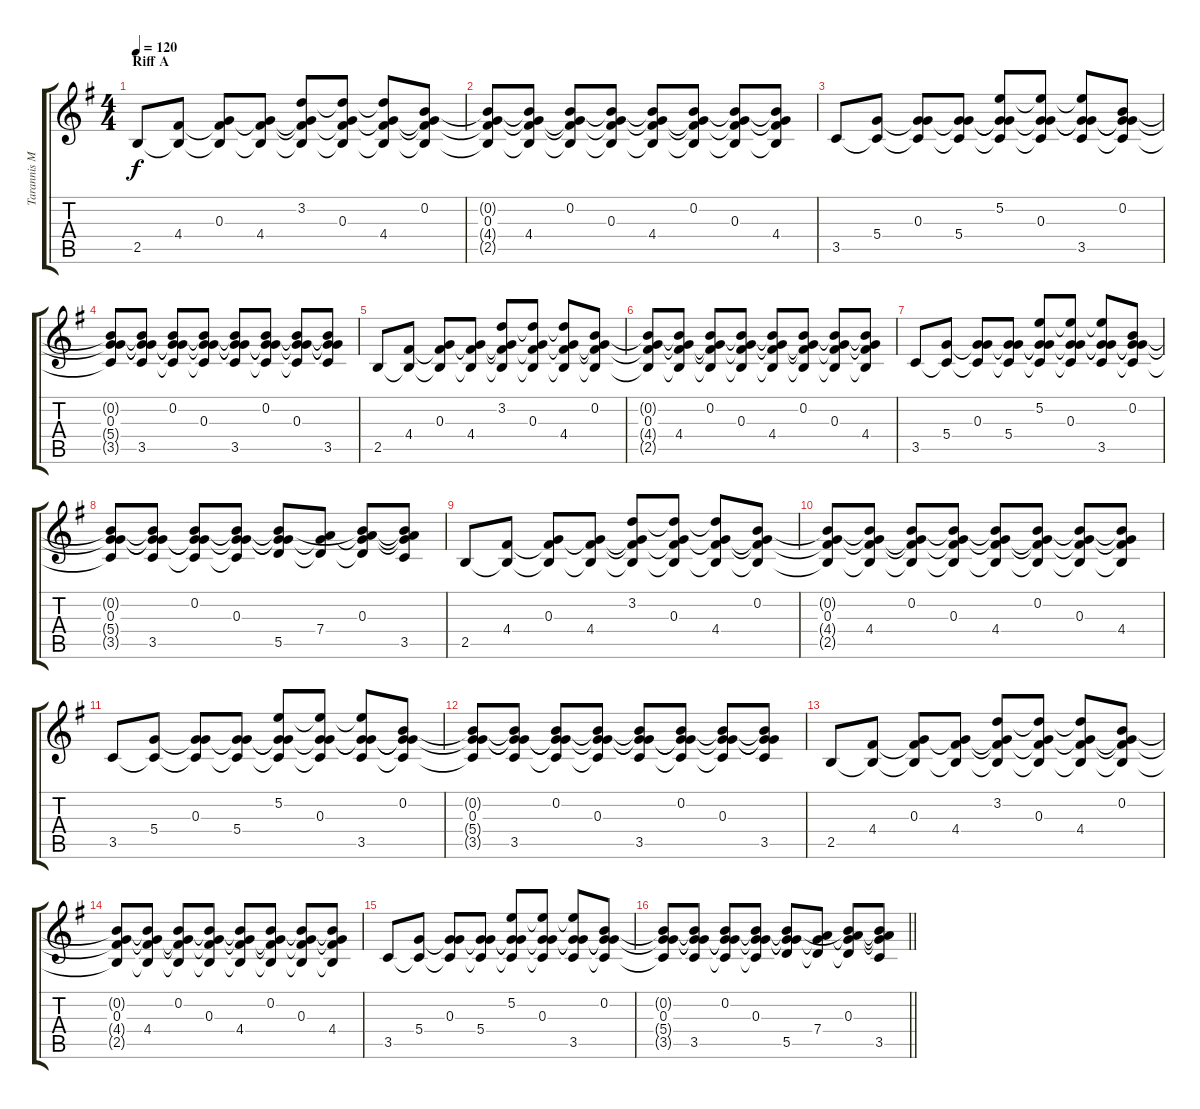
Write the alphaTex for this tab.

\track ("Tarannis Moloch" "Tarannis M") {instrument distortionguitar}
\staff {score tabs}
\tuning (E4 B3 G3 D3 A2 E2) {hide}
\ts (4 4)
\section ("" "Riff A")
\tempo 120
\clef g2
\ks eminor
2.5.8{dy f} (4.4 2.5{t}).8 (0.3 4.4{t} 2.5{t}).8 (0.3{t} 4.4 2.5{t}).8 (3.2 0.3{t} 4.4{t} 2.5{t}).8 (3.2{t} 0.3 4.4{t} 2.5{t}).8 (3.2{t} 0.3{t} 4.4 2.5{t}).8 (0.2 0.3{t} 4.4{t} 2.5{t}).8 |
(0.2{t} 0.3 4.4{t} 2.5{t}).8 (0.2{t} 0.3{t} 4.4 2.5{t}).8 (0.2 0.3{t} 4.4{t} 2.5{t}).8 (0.2{t} 0.3 4.4{t} 2.5{t}).8 (0.2{t} 0.3{t} 4.4 2.5{t}).8 (0.2 0.3{t} 4.4{t} 2.5{t}).8 (0.2{t} 0.3 4.4{t} 2.5{t}).8 (0.2{t} 0.3{t} 4.4 2.5{t}).8 |
3.5.8 (5.4 3.5{t}).8 (0.3 5.4{t} 3.5{t}).8 (0.3{t} 5.4 3.5{t}).8 (5.2 0.3{t} 5.4{t} 3.5{t}).8 (5.2{t} 0.3 5.4{t} 3.5{t}).8 (5.2{t} 0.3{t} 5.4{t} 3.5).8 (0.2 0.3{t} 5.4{t} 3.5{t}).8 |
(0.2{t} 0.3 5.4{t} 3.5{t}).8 (0.2{t} 0.3{t} 5.4{t} 3.5).8 (0.2 0.3{t} 5.4{t} 3.5{t}).8 (0.2{t} 0.3 5.4{t} 3.5{t}).8 (0.2{t} 0.3{t} 5.4{t} 3.5).8 (0.2 0.3{t} 5.4{t} 3.5{t}).8 (0.2{t} 0.3 5.4{t} 3.5{t}).8 (0.2{t} 0.3{t} 5.4{t} 3.5).8 |
2.5.8 (4.4 2.5{t}).8 (0.3 4.4{t} 2.5{t}).8 (0.3{t} 4.4 2.5{t}).8 (3.2 0.3{t} 4.4{t} 2.5{t}).8 (3.2{t} 0.3 4.4{t} 2.5{t}).8 (3.2{t} 0.3{t} 4.4 2.5{t}).8 (0.2 0.3{t} 4.4{t} 2.5{t}).8 |
(0.2{t} 0.3 4.4{t} 2.5{t}).8 (0.2{t} 0.3{t} 4.4 2.5{t}).8 (0.2 0.3{t} 4.4{t} 2.5{t}).8 (0.2{t} 0.3 4.4{t} 2.5{t}).8 (0.2{t} 0.3{t} 4.4 2.5{t}).8 (0.2 0.3{t} 4.4{t} 2.5{t}).8 (0.2{t} 0.3 4.4{t} 2.5{t}).8 (0.2{t} 0.3{t} 4.4 2.5{t}).8 |
3.5.8 (5.4 3.5{t}).8 (0.3 5.4{t} 3.5{t}).8 (0.3{t} 5.4 3.5{t}).8 (5.2 0.3{t} 5.4{t} 3.5{t}).8 (5.2{t} 0.3 5.4{t} 3.5{t}).8 (5.2{t} 0.3{t} 5.4{t} 3.5).8 (0.2 0.3{t} 5.4{t} 3.5{t}).8 |
(0.2{t} 0.3 5.4{t} 3.5{t}).8 (0.2{t} 0.3{t} 5.4{t} 3.5).8 (0.2 0.3{t} 5.4{t} 3.5{t}).8 (0.2{t} 0.3 5.4{t} 3.5{t}).8 (0.2{t} 0.3{t} 5.4{t} 5.5).8 (0.3{t} 7.4 5.5{t}).8 (0.2{t} 0.3 7.4{t} 5.5{t}).8 (0.2{t} 0.3{t} 7.4{t} 3.5).8 |
2.5.8 (4.4 2.5{t}).8 (0.3 4.4{t} 2.5{t}).8 (0.3{t} 4.4 2.5{t}).8 (3.2 0.3{t} 4.4{t} 2.5{t}).8 (3.2{t} 0.3 4.4{t} 2.5{t}).8 (3.2{t} 0.3{t} 4.4 2.5{t}).8 (0.2 0.3{t} 4.4{t} 2.5{t}).8 |
(0.2{t} 0.3 4.4{t} 2.5{t}).8 (0.2{t} 0.3{t} 4.4 2.5{t}).8 (0.2 0.3{t} 4.4{t} 2.5{t}).8 (0.2{t} 0.3 4.4{t} 2.5{t}).8 (0.2{t} 0.3{t} 4.4 2.5{t}).8 (0.2 0.3{t} 4.4{t} 2.5{t}).8 (0.2{t} 0.3 4.4{t} 2.5{t}).8 (0.2{t} 0.3{t} 4.4 2.5{t}).8 |
3.5.8 (5.4 3.5{t}).8 (0.3 5.4{t} 3.5{t}).8 (0.3{t} 5.4 3.5{t}).8 (5.2 0.3{t} 5.4{t} 3.5{t}).8 (5.2{t} 0.3 5.4{t} 3.5{t}).8 (5.2{t} 0.3{t} 5.4{t} 3.5).8 (0.2 0.3{t} 5.4{t} 3.5{t}).8 |
(0.2{t} 0.3 5.4{t} 3.5{t}).8 (0.2{t} 0.3{t} 5.4{t} 3.5).8 (0.2 0.3{t} 5.4{t} 3.5{t}).8 (0.2{t} 0.3 5.4{t} 3.5{t}).8 (0.2{t} 0.3{t} 5.4{t} 3.5).8 (0.2 0.3{t} 5.4{t} 3.5{t}).8 (0.2{t} 0.3 5.4{t} 3.5{t}).8 (0.2{t} 0.3{t} 5.4{t} 3.5).8 |
2.5.8 (4.4 2.5{t}).8 (0.3 4.4{t} 2.5{t}).8 (0.3{t} 4.4 2.5{t}).8 (3.2 0.3{t} 4.4{t} 2.5{t}).8 (3.2{t} 0.3 4.4{t} 2.5{t}).8 (3.2{t} 0.3{t} 4.4 2.5{t}).8 (0.2 0.3{t} 4.4{t} 2.5{t}).8 |
(0.2{t} 0.3 4.4{t} 2.5{t}).8 (0.2{t} 0.3{t} 4.4 2.5{t}).8 (0.2 0.3{t} 4.4{t} 2.5{t}).8 (0.2{t} 0.3 4.4{t} 2.5{t}).8 (0.2{t} 0.3{t} 4.4 2.5{t}).8 (0.2 0.3{t} 4.4{t} 2.5{t}).8 (0.2{t} 0.3 4.4{t} 2.5{t}).8 (0.2{t} 0.3{t} 4.4 2.5{t}).8 |
3.5.8 (5.4 3.5{t}).8 (0.3 5.4{t} 3.5{t}).8 (0.3{t} 5.4 3.5{t}).8 (5.2 0.3{t} 5.4{t} 3.5{t}).8 (5.2{t} 0.3 5.4{t} 3.5{t}).8 (5.2{t} 0.3{t} 5.4{t} 3.5).8 (0.2 0.3{t} 5.4{t} 3.5{t}).8 |
\barLineRight lightlight
(0.2{t} 0.3 5.4{t} 3.5{t}).8 (0.2{t} 0.3{t} 5.4{t} 3.5).8 (0.2 0.3{t} 5.4{t} 3.5{t}).8 (0.2{t} 0.3 5.4{t} 3.5{t}).8 (0.2{t} 0.3{t} 5.4{t} 5.5).8 (0.3{t} 7.4 5.5{t}).8 (0.2{t} 0.3 7.4{t} 5.5{t}).8 (0.2{t} 0.3{t} 7.4{t} 3.5).8
